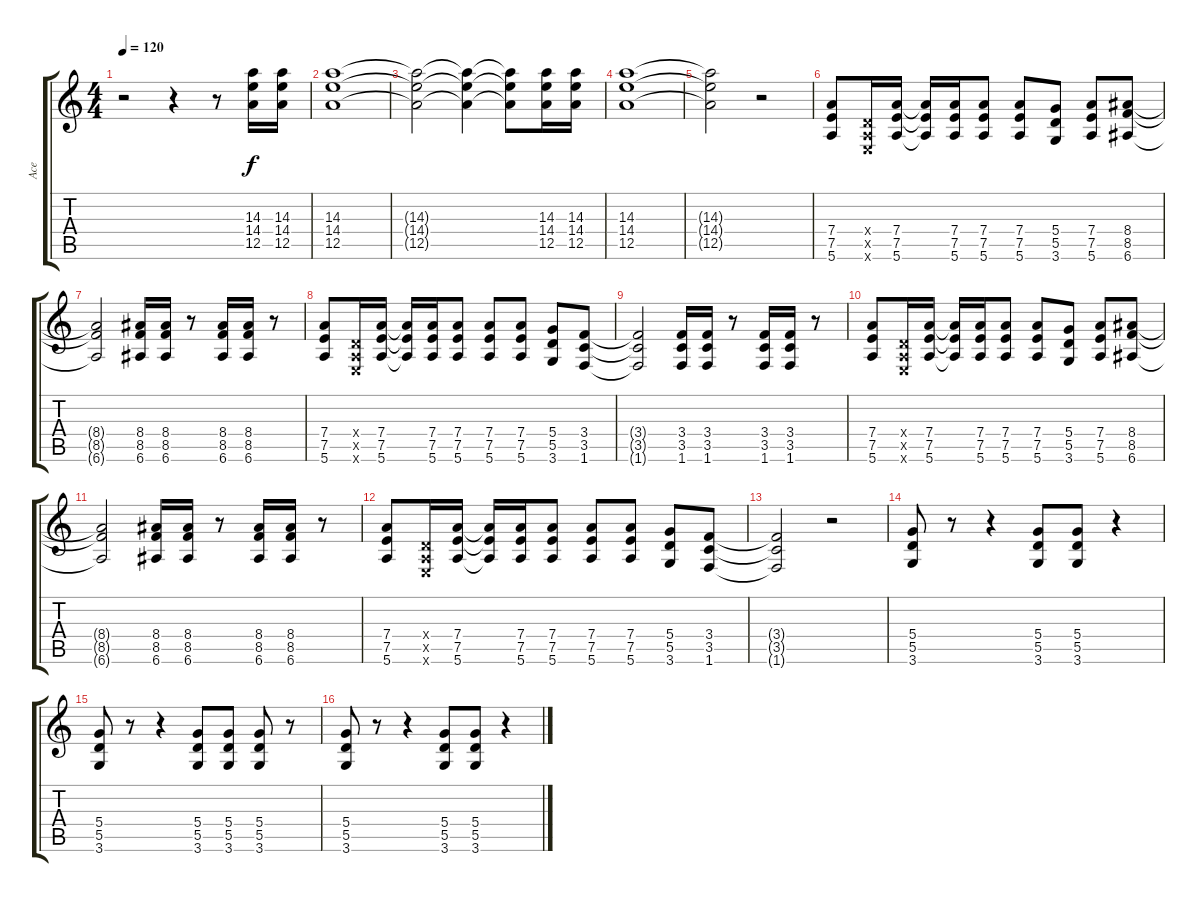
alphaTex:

\track ("Ace" "Ace") {instrument overdrivenguitar}
\staff {score tabs}
\tuning (E4 B3 G3 D3 A2 E2) {hide}
\ts (4 4)
\tempo 120
\clef g2
\ks c
r.2{dy f instrument overdrivenguitar} r.4 r.8 (14.3 14.4 12.5).16 (14.3 14.4 12.5).16 |
(14.3 14.4 12.5).1 |
(14.3{t} 14.4{t} 12.5{t}).2 (14.3{t} 14.4{t} 12.5{t}).4 (14.3{t} 14.4{t} 12.5{t}).8 (14.3 14.4 12.5).16 (14.3 14.4 12.5).16 |
(14.3 14.4 12.5).1 |
(14.3{t} 14.4{t} 12.5{t}).2 r.2 |
(7.4 7.5 5.6).8 (0.4{x} 0.5{x} 0.6{x}).16 (7.4 7.5 5.6).16 (7.4{t} 7.5{t} 5.6{t}).16 (7.4 7.5 5.6).16 (7.4 7.5 5.6).8 (7.4 7.5 5.6).8 (5.4 5.5 3.6).8 (7.4 7.5 5.6).8 (8.4 8.5 6.6).8 |
(8.4{t} 8.5{t} 6.6{t}).2 (8.4 8.5 6.6).16 (8.4 8.5 6.6).16 r.8 (8.4 8.5 6.6).16 (8.4 8.5 6.6).16 r.8 |
(7.4 7.5 5.6).8 (0.4{x} 0.5{x} 0.6{x}).16 (7.4 7.5 5.6).16 (7.4{t} 7.5{t} 5.6{t}).16 (7.4 7.5 5.6).16 (7.4 7.5 5.6).8 (7.4 7.5 5.6).8 (7.4 7.5 5.6).8 (5.4 5.5 3.6).8 (3.4 3.5 1.6).8 |
(3.4{t} 3.5{t} 1.6{t}).2 (3.4 3.5 1.6).16 (3.4 3.5 1.6).16 r.8 (3.4 3.5 1.6).16 (3.4 3.5 1.6).16 r.8 |
(7.4 7.5 5.6).8 (0.4{x} 0.5{x} 0.6{x}).16 (7.4 7.5 5.6).16 (7.4{t} 7.5{t} 5.6{t}).16 (7.4 7.5 5.6).16 (7.4 7.5 5.6).8 (7.4 7.5 5.6).8 (5.4 5.5 3.6).8 (7.4 7.5 5.6).8 (8.4 8.5 6.6).8 |
(8.4{t} 8.5{t} 6.6{t}).2 (8.4 8.5 6.6).16 (8.4 8.5 6.6).16 r.8 (8.4 8.5 6.6).16 (8.4 8.5 6.6).16 r.8 |
(7.4 7.5 5.6).8 (0.4{x} 0.5{x} 0.6{x}).16 (7.4 7.5 5.6).16 (7.4{t} 7.5{t} 5.6{t}).16 (7.4 7.5 5.6).16 (7.4 7.5 5.6).8 (7.4 7.5 5.6).8 (7.4 7.5 5.6).8 (5.4 5.5 3.6).8 (3.4 3.5 1.6).8 |
(3.4{t} 3.5{t} 1.6{t}).2 r.2 |
(5.4 5.5 3.6).8 r.8 r.4 (5.4 5.5 3.6).8 (5.4 5.5 3.6).8 r.4 |
(5.4 5.5 3.6).8 r.8 r.4 (5.4 5.5 3.6).8 (5.4 5.5 3.6).8 (5.4 5.5 3.6).8 r.8 |
(5.4 5.5 3.6).8 r.8 r.4 (5.4 5.5 3.6).8 (5.4 5.5 3.6).8 r.4
